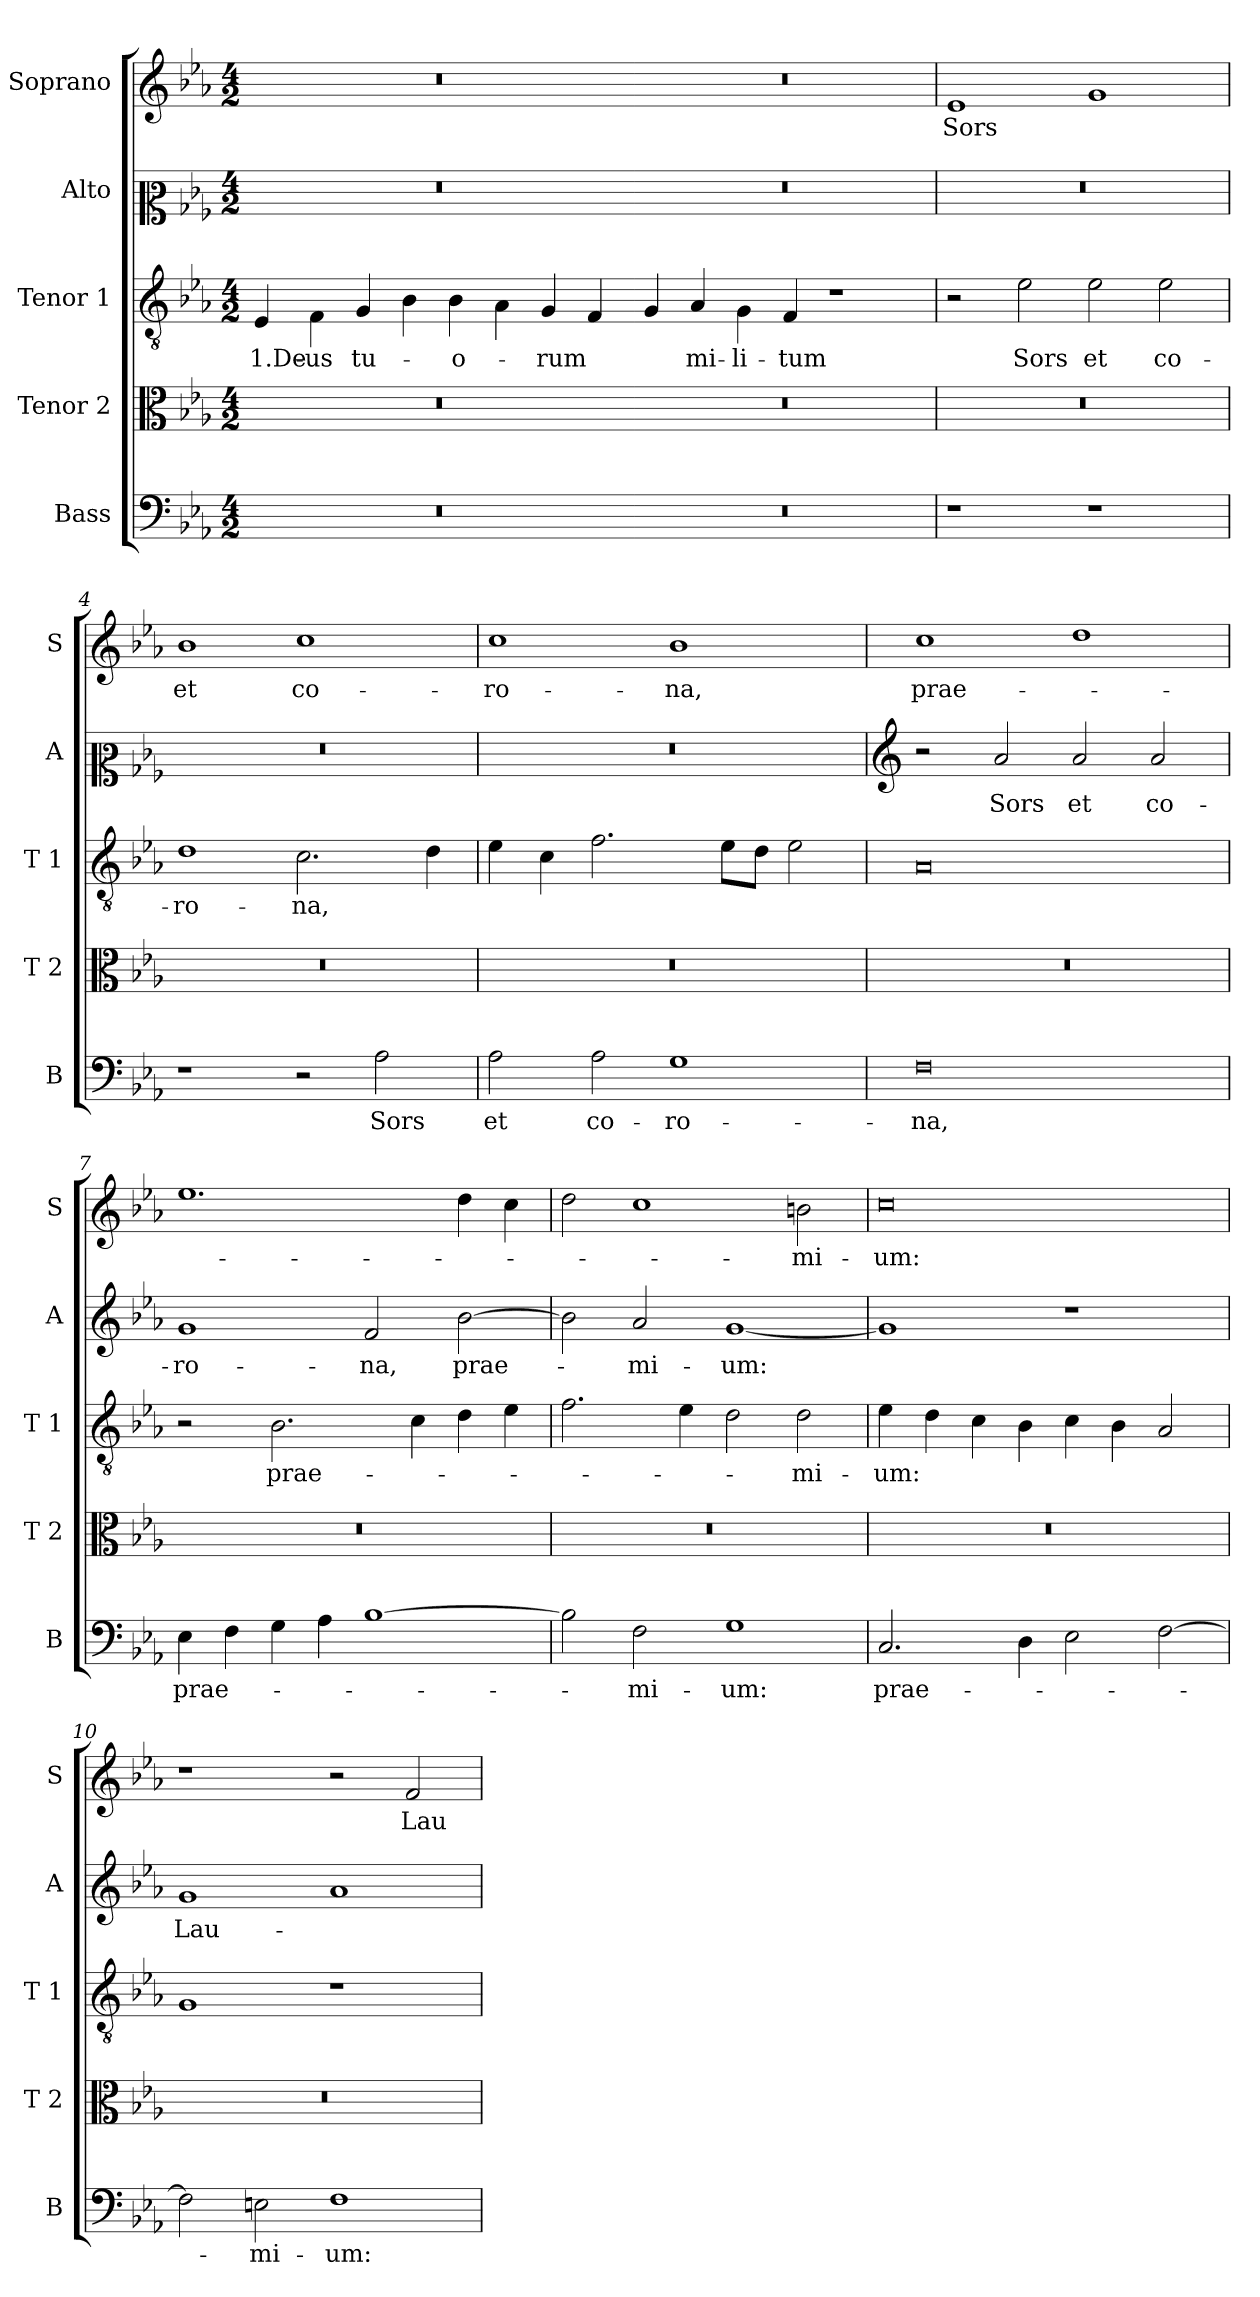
**kern	**text	**kern	**kern	**text	**kern	**text	**kern	**text
*part5	*part5	*part4	*part3	*part3	*part2	*part2	*part1	*part1
*staff5	*staff5	*staff4	*staff3	*staff3	*staff2	*staff2	*staff1	*staff1
*I"Bass	*	*I"Tenor 2	*I"Tenor 1	*	*I"Alto	*	*I"Soprano	*
*I'B	*	*I'T 2	*I'T 1	*	*I'A	*	*I'S	*
*clefF4	*	*clefC3	*clefGv2	*	*clefC2	*	*clefG2	*
*k[b-e-a-]	*	*k[b-e-a-]	*k[b-e-a-]	*	*k[b-e-a-]	*	*k[b-e-a-]	*
*E-:	*	*E-:	*E-:	*	*E-:	*	*E-:	*
*M4/2	*	*M4/2	*M4/2	*	*M4/2	*	*M4/2	*
=1	=1	=1	=1	=1	=1	=1	=1	=1
!	!	!	!	!LO:LY:b	!	!	!	!
0r	.	0r	4E-/	1.De-	0r	.	0r	.
!	!	!	!	!LO:LY:b	!	!	!	!
.	.	.	4F\	-us	.	.	.	.
!	!	!	!	!LO:LY:b	!	!	!	!
.	.	.	4G/	tu-	.	.	.	.
.	.	.	4B-\	.	.	.	.	.
!	!	!	!	!LO:LY:b	!	!	!	!
.	.	.	4B-\	-o-	.	.	.	.
.	.	.	4A-\	.	.	.	.	.
!	!	!	!	!LO:LY:b	!	!	!	!
.	.	.	4G/	-rum	.	.	.	.
.	.	.	4F/	.	.	.	.	.
=2-	=2-	=2-	=2-	=2-	=2-	=2-	=2-	=2-
0r	.	0r	4G/	.	0r	.	0r	.
!	!	!	!	!LO:LY:b	!	!	!	!
.	.	.	4A-/	mi-	.	.	.	.
!	!	!	!	!LO:LY:b	!	!	!	!
.	.	.	4G\	-li-	.	.	.	.
!	!	!	!	!LO:LY:b	!	!	!	!
.	.	.	4F/	-tum	.	.	.	.
.	.	.	1r	.	.	.	.	.
=3	=3	=3	=3	=3	=3	=3	=3	=3
!	!	!	!	!	!	!	!	!LO:LY:b
1r	.	0r	2r	.	0r	.	1e-	Sors
!	!	!	!	!LO:LY:b	!	!	!	!
.	.	.	2e-\	Sors	.	.	.	.
!	!	!	!	!LO:LY:b	!	!	!	!
1r	.	.	2e-\	et	.	.	1g	.
!	!	!	!	!LO:LY:b	!	!	!	!
.	.	.	2e-\	co-	.	.	.	.
=4	=4	=4	=4	=4	=4	=4	=4	=4
!	!	!	!	!LO:LY:b	!	!	!	!LO:LY:b
1r	.	0r	1d	-ro-	0r	.	1b-	et
!	!	!	!	!LO:LY:b	!	!	!	!LO:LY:b
2r	.	.	2.c\	-na,	.	.	1cc	co-
!	!LO:LY:b	!	!	!	!	!	!	!
2A-\	Sors	.	.	.	.	.	.	.
.	.	.	4d\	.	.	.	.	.
=5	=5	=5	=5	=5	=5	=5	=5	=5
!	!LO:LY:b	!	!	!	!	!	!	!LO:LY:b
2A-\	et	0r	4e-\	.	0r	.	1cc	-ro-
.	.	.	4c\	.	.	.	.	.
!	!LO:LY:b	!	!	!	!	!	!	!
2A-\	co-	.	2.f\	.	.	.	.	.
!	!LO:LY:b	!	!	!	!	!	!	!LO:LY:b
1G	-ro-	.	.	.	.	.	1b-	-na,
.	.	.	8e-\L	.	.	.	.	.
.	.	.	8d\J	.	.	.	.	.
.	.	.	2e-\	.	.	.	.	.
!!LO:LB:g=z
=6	=6	=6	=6	=6	=6	=6	=6	=6
*	*	*	*	*	*clefG2	*	*	*
!	!LO:LY:b	!	!	!	!	!	!	!LO:LY:b
0F	-na,	0r	0A-	.	2r	.	1cc	prae-
!	!	!	!	!	!	!LO:LY:b	!	!
.	.	.	.	.	2a-/	Sors	.	.
!	!	!	!	!	!	!LO:LY:b	!	!
.	.	.	.	.	2a-/	et	1dd	.
!	!	!	!	!	!	!LO:LY:b	!	!
.	.	.	.	.	2a-/	co-	.	.
=7	=7	=7	=7	=7	=7	=7	=7	=7
!	!LO:LY:b	!	!	!	!	!LO:LY:b	!	!
4E-\	prae-	0r	2r	.	1g	-ro-	1.ee-	.
4F\	.	.	.	.	.	.	.	.
!	!	!	!	!LO:LY:b	!	!	!	!
4G\	.	.	2.B-\	prae-	.	.	.	.
4A-\	.	.	.	.	.	.	.	.
!	!	!	!	!	!	!LO:LY:b	!	!
[1B-	.	.	.	.	2f/	-na,	.	.
.	.	.	4c\	.	.	.	.	.
!	!	!	!	!	!	!LO:LY:b	!	!
.	.	.	4d\	.	[2b-\	prae-	4dd\	.
.	.	.	4e-\	.	.	.	4cc\	.
=8	=8	=8	=8	=8	=8	=8	=8	=8
2B-\]	.	0r	2.f\	.	2b-\]	.	2dd\	.
!	!LO:LY:b	!	!	!	!	!LO:LY:b	!	!
2F\	-mi-	.	.	.	2a-/	-mi-	1cc	.
.	.	.	4e-\	.	.	.	.	.
!	!LO:LY:b	!	!	!	!	!LO:LY:b	!	!
1G	-um:	.	2d\	.	[1g	-um:	.	.
!	!	!	!	!LO:LY:b	!	!	!	!LO:LY:b
.	.	.	2d\	-mi-	.	.	2bn\	-mi-
=9	=9	=9	=9	=9	=9	=9	=9	=9
!	!LO:LY:b	!	!	!LO:LY:b	!	!	!	!LO:LY:b
2.C/	prae-	0r	4e-\	-um:	1g]	.	0cc	-um:
.	.	.	4d\	.	.	.	.	.
.	.	.	4c\	.	.	.	.	.
4D\	.	.	4B-\	.	.	.	.	.
2E-\	.	.	4c\	.	1r	.	.	.
.	.	.	4B-\	.	.	.	.	.
[2F\	.	.	2A-/	.	.	.	.	.
=10	=10	=10	=10	=10	=10	=10	=10	=10
!	!	!	!	!	!	!LO:LY:b	!	!
2F\]	.	0r	1G	.	1g	Lau-	1r	.
!	!LO:LY:b	!	!	!	!	!	!	!
2En\	-mi-	.	.	.	.	.	.	.
!	!LO:LY:b	!	!	!	!	!	!	!
1F	-um:	.	1r	.	1a-	.	2r	.
!	!	!	!	!	!	!	!	!LO:LY:b
.	.	.	.	.	.	.	2f/	Lau-
=	=	=	=	=	=	=	=	=
*-	*-	*-	*-	*-	*-	*-	*-	*-
